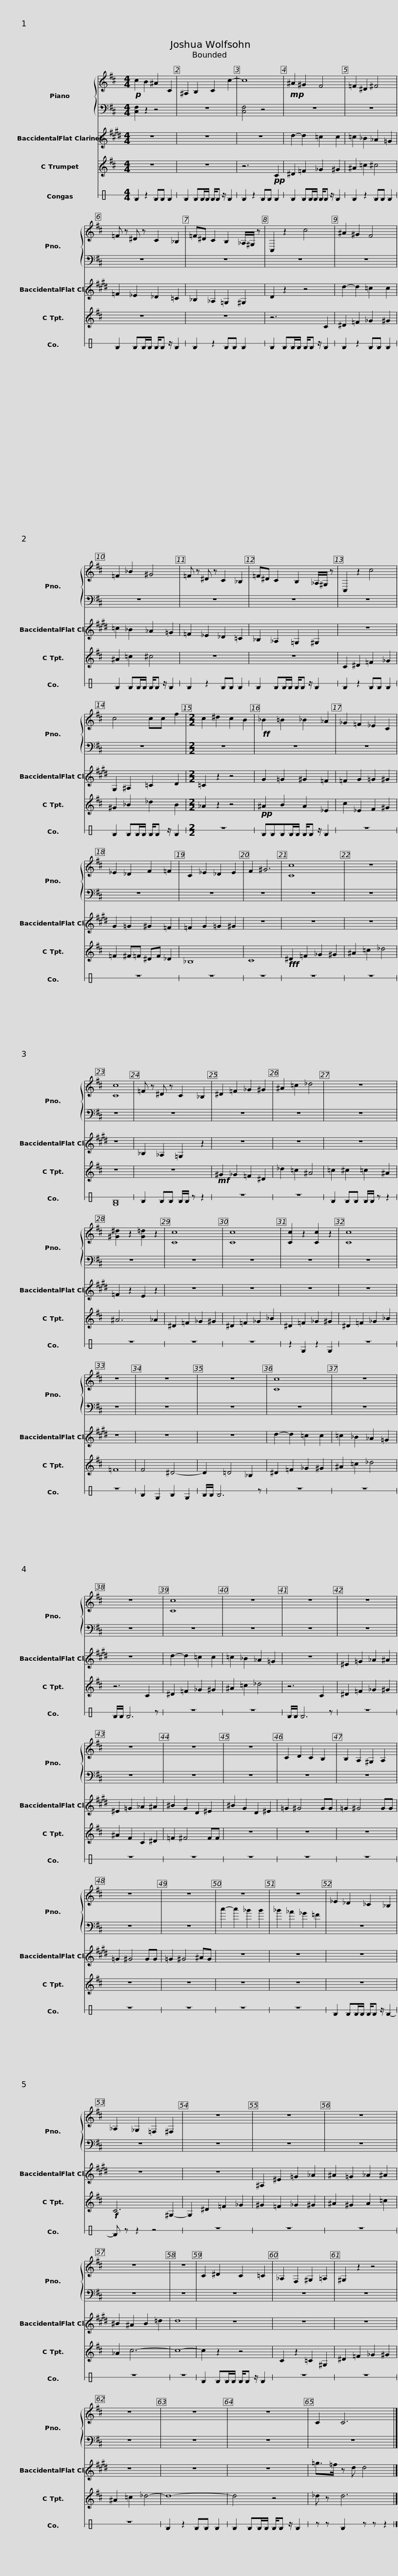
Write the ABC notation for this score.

X:1
%%score { 1 | 2 } 3 4 5
L:1/8
M:4/4
I:linebreak $
K:D
V:1 treble
V:2 bass
V:3 treble transpose=-2
V:4 treble
V:5 perc stafflines=1
K:none
V:1
!p! c2 B2 ^A2 C2 | ^A,2 B,2 C2 c2- | c8 |!mp! ^A2 ^G2 F4 | =F2 ^D2 ^F4 |$ %5
 =F z ^D z C2 _B,2 | =F^D C2 B,2 _A,/^G,/ z | C,2 z2 c4 | ^A2 ^G2 F4 |$ =F2 _B2 ^G4 | %10
 =F z ^D z C2 _B,2 | =F^D C2 B,2 _A,/^G,/ z | C,2 z2 c4 |$ c4 cc f2 |[M:2/2] c2 ^d2 c2 B2 | %15
!ff! _B2 =B2 _B2 _A2 | _G2 =F2 _E2 C2 |$ _E2 _D2 F2 =F2 | C2 _E2 _D2 E2 | F2 ^G6 | %20
 [Cc]8 | z8 | [Cc]8 |$ =F z ^D z C2 _B,2 | ^D2 =F2 _G2 ^G2 | %25
 ^A2 =c2 _d4 | z8 | [^G^d]2 z2 [G=d]2 z2 |$ [Cc]8 | [Cc]8 | %30
 [Cc]2 z2 [Cc]2 z2 | [Cc]8 | z8 | z8 |$ z8 | %35
 [Cc]8 | z8 | z8 | [Cc]8 | z8 |$ %40
 z8 | z8 | z8 | z8 | z8 | %45
 C2 D2 C2 B,2 |$ B,2 A,2 ^G,2 A,2 | z8 | z8 | z8 | %50
 z8 |$ _E2 _D2 _C2 _B,2 | _A,2 _G,2 =F,2 ^F,2 | z8 | z8 | %55
 z8 |$ z8 | z8 | C2 ^D2 C2 =C2 | _A,2 F,2 ^G,2 =A,2 | %60
 ^G,2 z2 z4 | z8 |$ z8 | z8 | C2 C6 |] %65
V:2
 [C,F,]2 z2 z4 | z8 | [C,F,]4 z4 | z8 | z8 |$ %5
 z8 | z8 | z8 | z8 |$ z8 | %10
 z8 | z8 | z8 |$ z8 |[M:2/2] z8 | %15
 z8 | z8 |$ z8 | z8 | z8 | %20
 z8 | z8 | z8 |$ z8 | z8 | %25
 z8 | z8 | z8 |$ z8 | z8 | %30
 z8 | z8 | z8 | z8 |$ z8 | %35
 z8 | z8 | z8 | z8 | z8 |$ %40
 z8 | z8 | z8 | z8 | z8 | %45
 z8 |$ z8 | z8 | z8 | c2- c2 _B2 B2 | %50
 _B2 _A2 _G2 =F2 |$ z8 | z8 | z8 | z8 | %55
 z8 |$ z8 | z8 | z8 | z8 | %60
 z8 | z8 |$ z8 | z8 | z8 |] %65
V:3
[K:E] z8 | z8 | z8 | d2- d2 =c2 c2 | =c2 _B2 _A2 =G2 |$ %5
 =F2 _E2 _D2 =C2 | _B,2 _A,2 =G,2 ^G,2 | D2 z2 z4 | d2- d2 =c2 c2 |$ =c2 _B2 _A2 =G2 | %10
 =F2 _E2 _D2 =C2 | _B,2 _A,2 =G,2 ^G,2 | z8 |$ G,2 ^A,2 =C2 D2 |[M:2/2] =C2 z2 z4 | %15
 G2 =G2 ^G2 =F2 | =F2 G2 =G2 ^G2 |$ G2 =G2 ^G2 =F2 | =F2 G2 =G2 ^G2 | z8 | %20
 z8 | z8 | z8 |$ _B,2 _A,2 =G,2 z2 | z8 | %25
 z8 | z8 | =F2 z2 E2 z2 |$ z8 | z8 | %30
 z8 | z8 | z8 | z8 |$ z8 | %35
 d2- d2 =c2 c2 | =c2 _B2 _A2 =G2 | z8 | d2- d2 =c2 c2 | =c2 _B2 _A2 =G2 |$ %40
 z8 | ^E2 =G2 _A2 ^A2 | ^E2 =G2 _A2 ^A2 | ^B2 G2 D2 ^E2 | ^B2 G2 D2 ^E2 | %45
 =G2 ^G4 GG |$ =G2 ^G4 GG | =G2 ^G4 GG | =G2 ^G4 ^AG | z8 | %50
 z8 |$ z8 | z8 | z8 | ^A,2 ^E2 =G2 _A2 | %55
 ^A2 =G2 _A2 ^A2 |$ ^B2 ^A2 B2 =d2 | d8 | z8 | z8 | %60
 z8 | z8 |$ z8 | z8 | =g>=f z d d4 |] %65
V:4
 z8 | z8 | z6!pp! C2 | ^D2 =F2 _G2 ^G2 | ^A2 =c2 ^c4 |$ %5
 z8 | z8 | z6 C2 | ^D2 =F2 _G2 ^G2 |$ ^A2 =c2 ^c4 | %10
 z8 | z8 | C2 ^D2 =F2 _G2 |$ ^G2 _B2 _d2 B2 |[M:2/2] _A2 z2 z4 | %15
!pp! ^A2 B2 A2 _E2 | c2 _E2 F2 ^G2 |$ =F2 ^F=F ^DF _D2 | _B,8 | C8 | %20
!fff! ^D2 =F2 _G2 ^G2 | ^A2 =c2 _d4 | z8 |$ z8 |!mf! ^G2 _G2 =F2 ^D2 | %25
 _d2 =c2 ^A4 | =c2 ^c2 =c2 ^A2 | ^A6 _A2 |$ ^D2 =F2 _G2 ^G2 | ^D2 =F2 _G2 _B2 | %30
 ^D2 =F2 _G2 ^G2 | ^D2 =F2 _G2 _B2 | =F8 | F4 ^D4- |$ D2 =D4 _B,2 | %35
 ^D2 =F2 _G2 ^G2 | ^A2 =c2 _d4 | z6 C2 | ^D2 =F2 _G2 ^G2 | ^A2 =c2 _d4 |$ %40
 z6 C2 | ^D2 =F2 _G2 ^G2 | ^A2 F2 C2 ^D2 | =F2 ^F4 FF | z8 | %45
 z8 |$ z8 | z8 | z8 | z8 | %50
 z8 |$ z8 |!f! C6 ^G,2- | G,2 ^D2 =F2 _G2 | ^G2 =F2 _G2 ^G2 | %55
 ^A2 ^G2 A2 =c2 |$ _A2 c6- | c8- | c2 z2 z4 | C2 z2 =C2 ^G,2 | %60
 ^D2 =F2 _G2 ^G2 | ^A2 =c2 _d4- |$ d8- | d4 z4 | _d z d6 |] %65
V:5
[K:C] F2 z2 FF F2 | F2 FF/F/ F/F z/ F2 | F2 z2 FF F2 | F2 FF/F/ F/F z/ F2 | F2 z2 FF F2 |$ %5
 F2 FF/F/ F/F z/ F2 | F2 z2 FF F2 | F2 FF/F/ F/F z/ F2 | F2 z2 FF F2 |$ F2 FF/F/ F/F z/ F2 | %10
 F2 z2 FF F2 | F2 FF/F/ F/F z/ F2 | F2 z2 FF F2 |$ F2 FF/F/ F/F z/ F2 |[M:2/2] z8 | %15
 FFFF/F/ F/F z/ F2 | z8 |$ z8 | z8 | z8 | %20
 z8 | z8 | [DF]8 |$ F2 FF F/F/ z z2 | z8 | %25
 z8 | F2 FF F/F/ z z2 | z8 |$ z8 | z8 | %30
 z2 D2 z2 D2 | z8 | z8 | F2 D2 F2 D2 |$ F/F/ F6 z | %35
 z8 | z8 | F/F/ F6 z | z8 | z8 |$ %40
 F/F/ F6 z | z8 | z8 | z8 | z8 | %45
 z8 |$ z8 | z8 | z8 | z8 | %50
 z8 |$ F2 FF/F/ F/F z/ F2- | F z z2 z4 | z8 | z8 | %55
 z8 |$ z8 | z8 | F2 FF/F/ F/F z/ F2 | z8 | %60
 z8 | z8 |$ F2 z2 FF F2 | F2 FF/F/ F/F z/ F2 | z z F2 z z z2 |] %65
